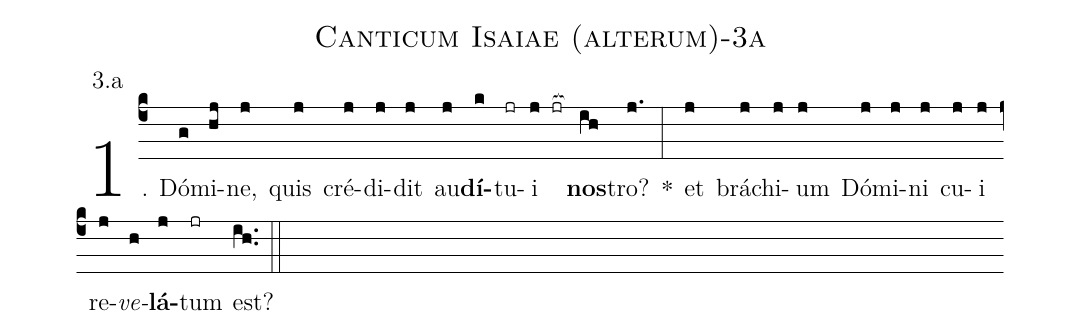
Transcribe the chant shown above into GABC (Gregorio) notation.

name: Canticum Isaiae (alterum)-3a;
annotation: 3.a;
%%
(c4)1. Dó(g)mi(hj)ne,(j) quis(j) cré(j)di(j)dit(j) au(j)<b>dí</b>(k)tu(jr)i(j jr[ocb:1{]) <b>nos</b>(ih[ocb:0}])tro?(j.) *(:) et(j) brá(j)chi(j)um(j) Dó(j)mi(j)ni(j) cu(j)i(j) re(j)<i>ve</i>(h)<b>lá</b>(j)tum(jr) est?(ih..) (::)
